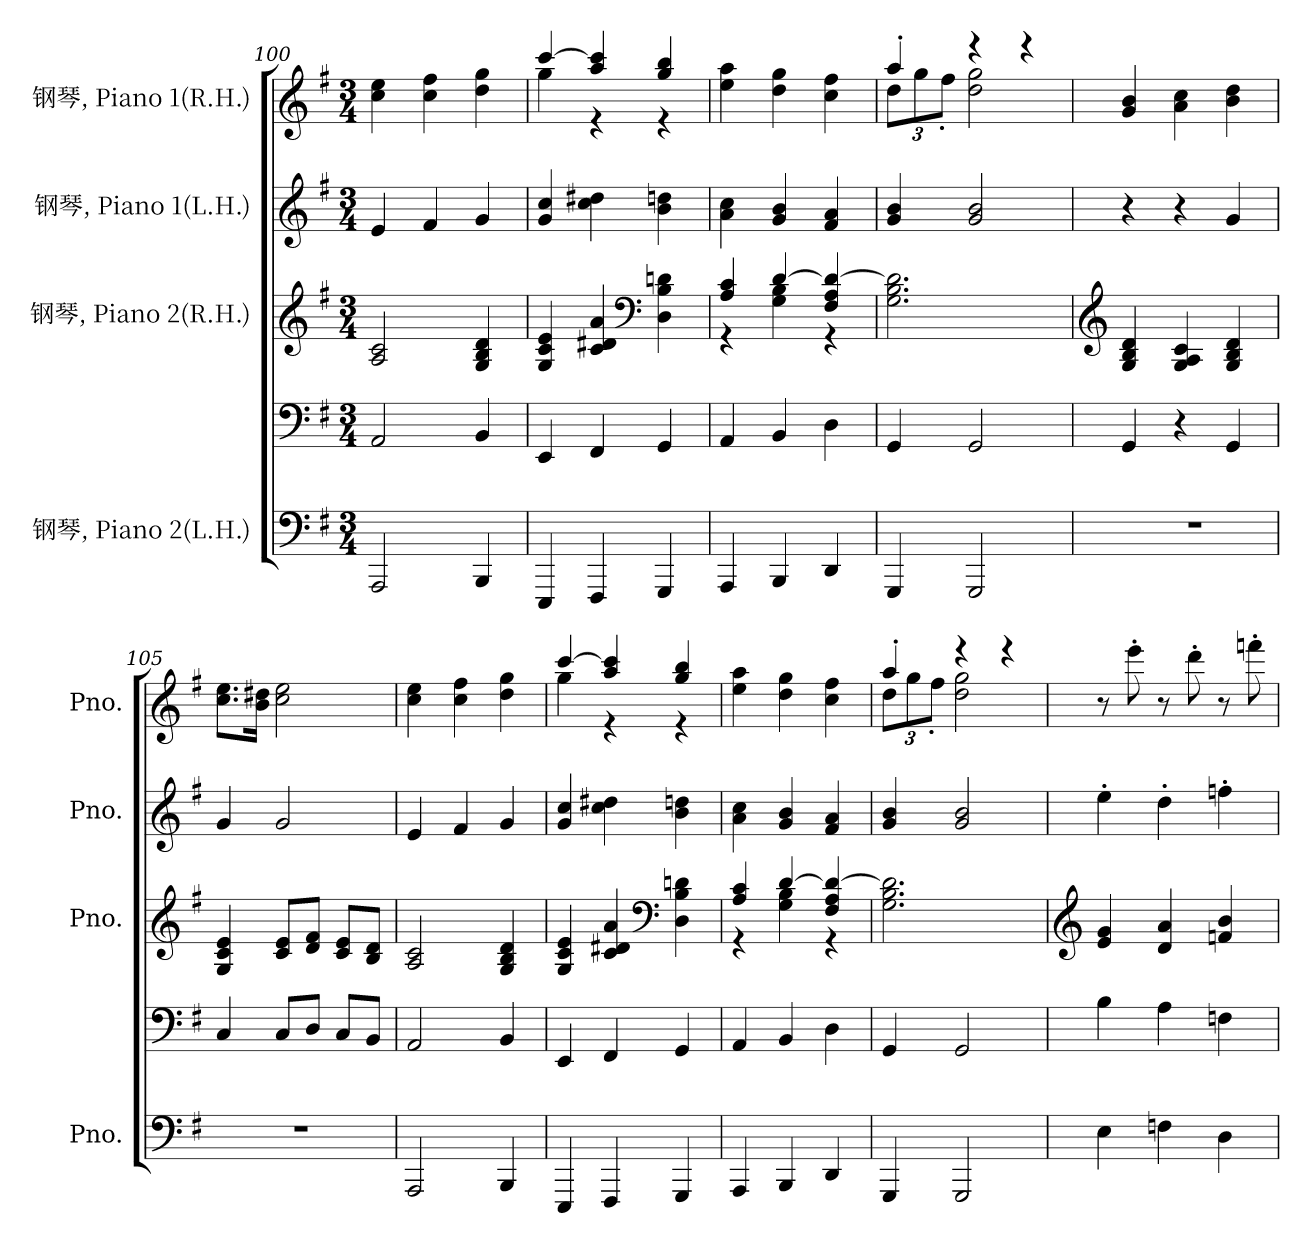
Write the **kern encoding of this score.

**kern	**kern	**kern	**kern	**kern
*part4	*part4	*part3	*part2	*part1
*staff5	*staff4	*staff3	*staff2	*staff1
*I"钢琴, Piano 2(L.H.)	*	*I"钢琴, Piano 2(R.H.)	*I"钢琴, Piano 1(L.H.)	*I"钢琴, Piano 1(R.H.)
*I'Pno.	*	*I'Pno.	*I'Pno.	*I'Pno.
*clefF4	*clefF4	*clefG2	*clefG2	*clefG2
*k[f#]	*k[f#]	*k[f#]	*k[f#]	*k[f#]
*M3/4	*M3/4	*M3/4	*M3/4	*M3/4
*MM102	*MM102	*MM102	*MM102	*MM102
=100	=100	=100	=100	=100
2AAA/	2AA/	2A/ 2c/	4e/	4cc\ 4ee\
*	*	*	*	*MM108
.	.	.	4f#/	4cc\ 4ff#\
*	*	*	*	*MM102
4BBB/	4BB/	4G/ 4B/ 4d/	4g/	4dd\ 4gg\
=101	=101	=101	=101	=101
*	*	*	*	*MM105
*	*	*	*	*^
4EEE/	4EE/	4G/ 4c/ 4e/	4g/ 4cc/	[4ccc/	4gg\
*	*	*	*	*MM98	*
4FFF#/	4FF#/	4c/ 4d#X/ 4a/	4cc\ 4dd#X\	4aa/ 4ccc/]	4r
*	*	*clefF4	*	*	*
*	*	*	*	*MM102	*
4GGG/	4GG/	4D\ 4B\ 4dn\	4b\ 4ddn\	4gg/ 4bb/	4r
*	*	*	*	*v	*v
!!LO:PB:g=z
=102	=102	=102	=102	=102
*	*	*	*	*MM105
*	*	*^	*	*
4AAA/	4AA/	4A/ 4c/	4r	4a\ 4cc\	4ee\ 4aa\
*	*	*	*	*	*MM108
4BBB/	4BB/	[4d/	4G\ 4B\	4g/ 4b/	4dd\ 4gg\
*	*	*	*	*	*MM102
4DD/	4D\	4F#/ 4A/ 4d/_	4r	4f#/ 4a/	4cc\ 4ff#\
*	*	*v	*v	*	*
=103	=103	=103	=103	=103
*	*	*	*	*^
*	*	*	*	*	*Xbrackettup
*	*	*	*	*v	*v
*	*	*	*	*MM105
*	*	*	*	*^
4GGG/	4GG/	2.G\ 2.B\ 2.d\]	4g/ 4b/	4aa'/	12dd\L
*	*	*	*	*MM98	*
.	.	.	.	.	12gg\
*	*	*	*	*MM87	*
.	.	.	.	.	12ff#'\J
*	*	*	*	*MM95	*
2GGG/	2GG/	.	2g/ 2b/	4r	2dd\ 2gg\
*	*	*	*	*MM98	*
.	.	.	.	4r	.
*	*	*	*	*v	*v
=104	=104	=104	=104	=104
*	*	*clefG2	*	*
*	*	*	*	*MM105
2.r	4GG/	4G/ 4B/ 4d/	4r	4g/ 4b/
*	*	*	*	*MM108
.	4r	4G/ 4A/ 4c/	4r	4a\ 4cc\
*	*	*	*	*MM102
.	4GG/	4G/ 4B/ 4d/	4g/	4b\ 4dd\
=105	=105	=105	=105	=105
*	*	*	*	*MM105
2.r	4C/	4G/ 4c/ 4e/	4g/	8.cc\ 8.ee\L
*	*	*	*	*MM98
.	.	.	.	16b\ 16dd#X\Jk
*	*	*	*	*MM102
.	8C/L	8c/ 8e/L	2g/	2cc\ 2ee\
.	8D/J	8d/ 8f#/J	.	.
.	8C/L	8c/ 8e/L	.	.
.	8BB/J	8B/ 8d/J	.	.
=106	=106	=106	=106	=106
*	*	*	*	*MM102
2AAA/	2AA/	2A/ 2c/	4e/	4cc\ 4ee\
*	*	*	*	*MM108
.	.	.	4f#/	4cc\ 4ff#\
*	*	*	*	*MM102
4BBB/	4BB/	4G/ 4B/ 4d/	4g/	4dd\ 4gg\
=107	=107	=107	=107	=107
*	*	*	*	*MM105
*	*	*	*	*^
4EEE/	4EE/	4G/ 4c/ 4e/	4g/ 4cc/	[4ccc/	4gg\
*	*	*	*	*MM98	*
4FFF#/	4FF#/	4c/ 4d#X/ 4a/	4cc\ 4dd#X\	4aa/ 4ccc/]	4r
*	*	*clefF4	*	*	*
*	*	*	*	*MM102	*
4GGG/	4GG/	4D\ 4B\ 4dn\	4b\ 4ddn\	4gg/ 4bb/	4r
*	*	*	*	*v	*v
!!LO:LB:g=z
=108	=108	=108	=108	=108
*	*	*	*	*MM105
*	*	*^	*	*
4AAA/	4AA/	4A/ 4c/	4r	4a\ 4cc\	4ee\ 4aa\
*	*	*	*	*	*MM108
4BBB/	4BB/	[4d/	4G\ 4B\	4g/ 4b/	4dd\ 4gg\
*	*	*	*	*	*MM102
4DD/	4D\	4F#/ 4A/ 4d/_	4r	4f#/ 4a/	4cc\ 4ff#\
*	*	*v	*v	*	*
=109	=109	=109	=109	=109
*	*	*	*	*MM105
*	*	*	*	*^
4GGG/	4GG/	2.G\ 2.B\ 2.d\]	4g/ 4b/	4aa'/	12dd\L
*	*	*	*	*MM98	*
.	.	.	.	.	12gg\
*	*	*	*	*MM87	*
.	.	.	.	.	12ff#'\J
*	*	*	*	*MM95	*
2GGG/	2GG/	.	2g/ 2b/	4r	2dd\ 2gg\
*	*	*	*	*MM82	*
.	.	.	.	4r	.
*	*	*	*	*v	*v
=110	=110	=110	=110	=110
*	*	*clefG2	*	*
*	*	*	*	*MM92
4E\	4B\	4e/ 4g/	4ee'\	8r
.	.	.	.	8eee'\
*	*	*	*	*MM98
4Fn\	4A\	4d/ 4a/	4dd'\	8r
.	.	.	.	8ddd'\
*	*	*	*	*MM102
4D\	4Fn\	4fn/ 4b/	4ffn'\	8r
.	.	.	.	8fffn'\
=	=	=	=	=
*-	*-	*-	*-	*-
